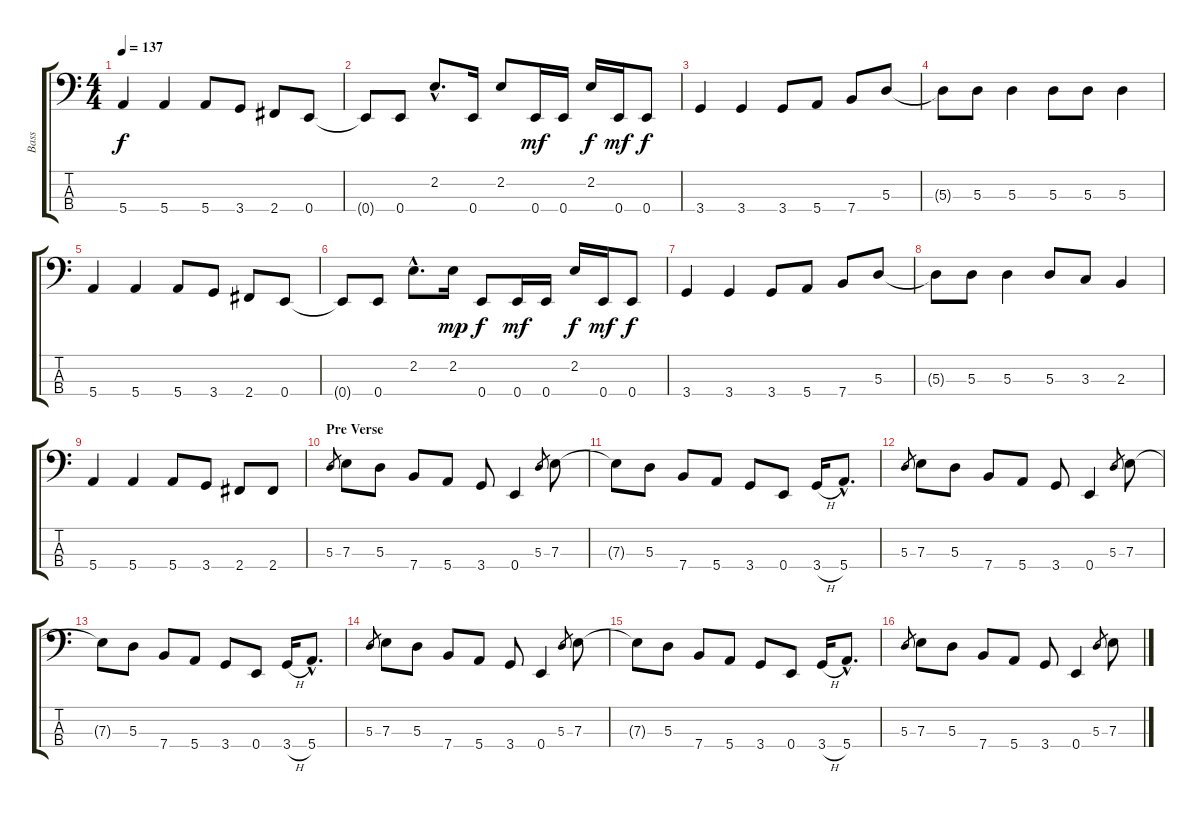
\track ("Bass" "Bass") {instrument electricbasspick}
\staff {score tabs}
\tuning (G2 D2 A1 E1) {hide}
\ts (4 4)
\tempo 137
\clef f4
\ks c
5.4.4{dy f} 5.4.4 5.4.8 3.4.8 2.4.8 0.4.8 |
0.4{t}.8 0.4.8 2.2{hac}.8{d} 0.4.16 2.2.8 0.4.16{dy mf} 0.4.16 2.2.16{dy f} 0.4.16{dy mf} 0.4.8{dy f} |
3.4.4 3.4.4 3.4.8 5.4.8 7.4.8 5.3.8 |
5.3{t}.8 5.3.8 5.3.4 5.3.8 5.3.8 5.3.4 |
5.4.4 5.4.4 5.4.8 3.4.8 2.4.8 0.4.8 |
0.4{t}.8 0.4.8 2.2{hac}.8{d} 2.2.16{dy mp} 0.4.8{dy f} 0.4.16{dy mf} 0.4.16 2.2.16{dy f} 0.4.16{dy mf} 0.4.8{dy f} |
3.4.4 3.4.4 3.4.8 5.4.8 7.4.8 5.3.8 |
5.3{t}.8 5.3.8 5.3.4 5.3.8 3.3.8 2.3.4 |
5.4.4 5.4.4 5.4.8 3.4.8 2.4.8 2.4.8 |
\section ("" "Pre Verse")
5.3.8{gr} 7.3.8 5.3.8 7.4.8 5.4.8 3.4.8 0.4.4 5.3.8{gr} 7.3.8 |
7.3{t}.8 5.3.8 7.4.8 5.4.8 3.4.8 0.4.8 3.4{h}.16 5.4{hac}.8{d} |
5.3.8{gr} 7.3.8 5.3.8 7.4.8 5.4.8 3.4.8 0.4.4 5.3.8{gr} 7.3.8 |
7.3{t}.8 5.3.8 7.4.8 5.4.8 3.4.8 0.4.8 3.4{h}.16 5.4{hac}.8{d} |
5.3.8{gr} 7.3.8 5.3.8 7.4.8 5.4.8 3.4.8 0.4.4 5.3.8{gr} 7.3.8 |
7.3{t}.8 5.3.8 7.4.8 5.4.8 3.4.8 0.4.8 3.4{h}.16 5.4{hac}.8{d} |
5.3.8{gr} 7.3.8 5.3.8 7.4.8 5.4.8 3.4.8 0.4.4 5.3.8{gr} 7.3.8
